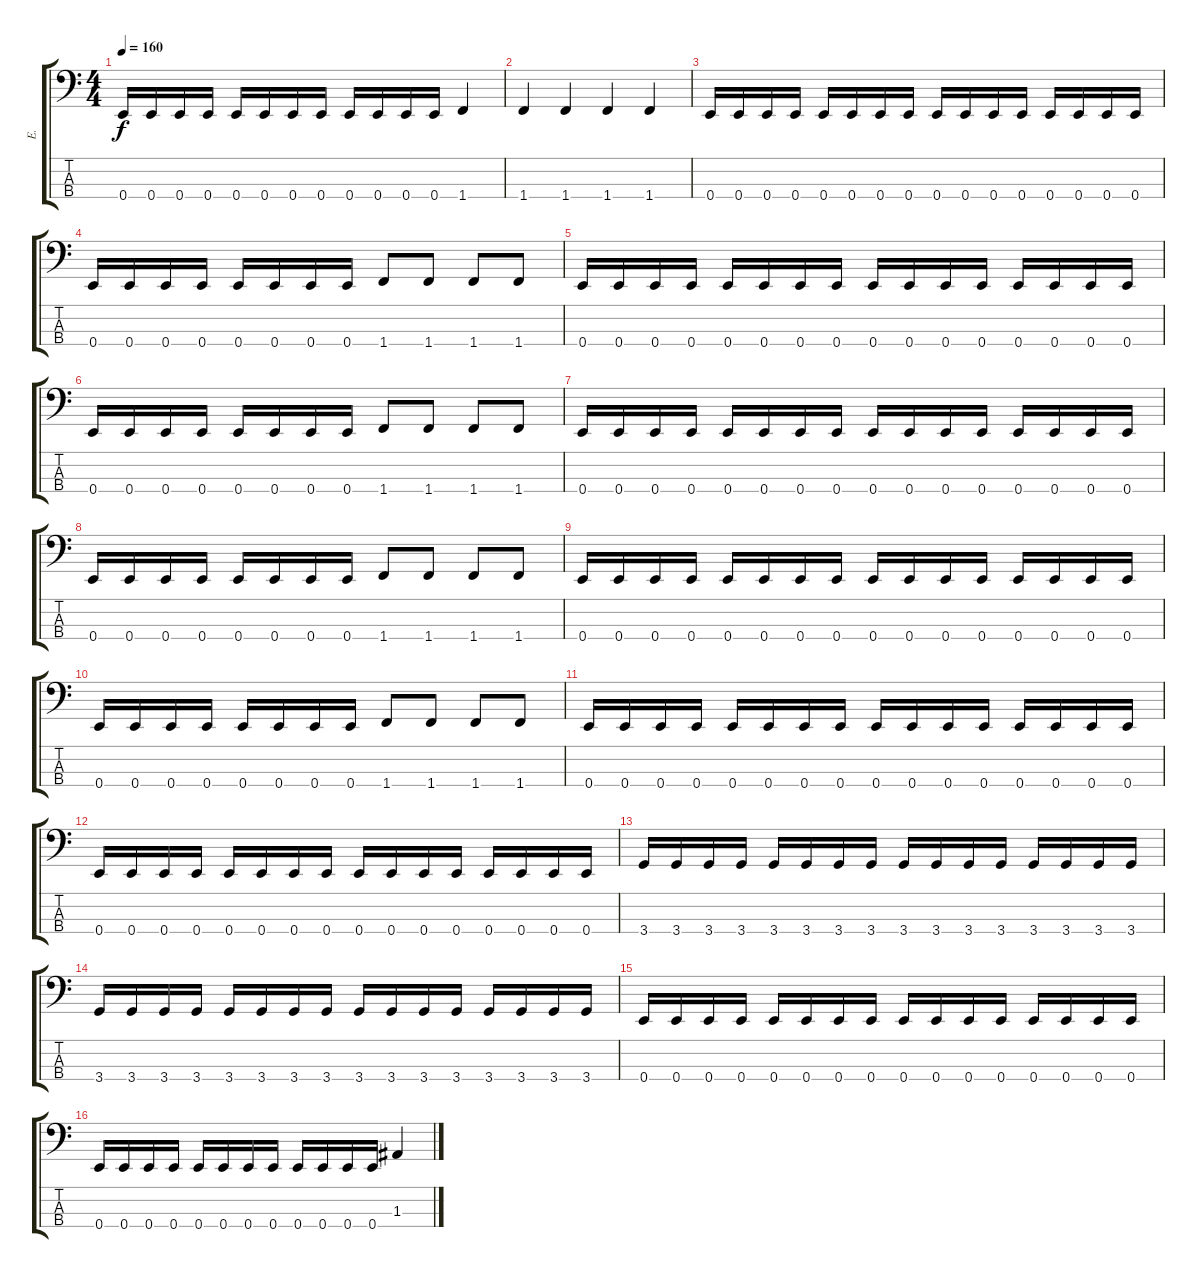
\track ("E." "E.") {instrument electricbassfinger}
\staff {score tabs}
\tuning (G2 D2 A1 E1) {hide}
\ts (4 4)
\tempo 160
\clef f4
\ks c
0.4.16{dy f} 0.4.16 0.4.16 0.4.16 0.4.16 0.4.16 0.4.16 0.4.16 0.4.16 0.4.16 0.4.16 0.4.16 1.4.4 |
1.4.4 1.4.4 1.4.4 1.4.4 |
0.4.16 0.4.16 0.4.16 0.4.16 0.4.16 0.4.16 0.4.16 0.4.16 0.4.16 0.4.16 0.4.16 0.4.16 0.4.16 0.4.16 0.4.16 0.4.16 |
0.4.16 0.4.16 0.4.16 0.4.16 0.4.16 0.4.16 0.4.16 0.4.16 1.4.8 1.4.8 1.4.8 1.4.8 |
0.4.16 0.4.16 0.4.16 0.4.16 0.4.16 0.4.16 0.4.16 0.4.16 0.4.16 0.4.16 0.4.16 0.4.16 0.4.16 0.4.16 0.4.16 0.4.16 |
0.4.16 0.4.16 0.4.16 0.4.16 0.4.16 0.4.16 0.4.16 0.4.16 1.4.8 1.4.8 1.4.8 1.4.8 |
0.4.16 0.4.16 0.4.16 0.4.16 0.4.16 0.4.16 0.4.16 0.4.16 0.4.16 0.4.16 0.4.16 0.4.16 0.4.16 0.4.16 0.4.16 0.4.16 |
0.4.16 0.4.16 0.4.16 0.4.16 0.4.16 0.4.16 0.4.16 0.4.16 1.4.8 1.4.8 1.4.8 1.4.8 |
0.4.16 0.4.16 0.4.16 0.4.16 0.4.16 0.4.16 0.4.16 0.4.16 0.4.16 0.4.16 0.4.16 0.4.16 0.4.16 0.4.16 0.4.16 0.4.16 |
0.4.16 0.4.16 0.4.16 0.4.16 0.4.16 0.4.16 0.4.16 0.4.16 1.4.8 1.4.8 1.4.8 1.4.8 |
0.4.16 0.4.16 0.4.16 0.4.16 0.4.16 0.4.16 0.4.16 0.4.16 0.4.16 0.4.16 0.4.16 0.4.16 0.4.16 0.4.16 0.4.16 0.4.16 |
0.4.16 0.4.16 0.4.16 0.4.16 0.4.16 0.4.16 0.4.16 0.4.16 0.4.16 0.4.16 0.4.16 0.4.16 0.4.16 0.4.16 0.4.16 0.4.16 |
3.4.16 3.4.16 3.4.16 3.4.16 3.4.16 3.4.16 3.4.16 3.4.16 3.4.16 3.4.16 3.4.16 3.4.16 3.4.16 3.4.16 3.4.16 3.4.16 |
3.4.16 3.4.16 3.4.16 3.4.16 3.4.16 3.4.16 3.4.16 3.4.16 3.4.16 3.4.16 3.4.16 3.4.16 3.4.16 3.4.16 3.4.16 3.4.16 |
0.4.16 0.4.16 0.4.16 0.4.16 0.4.16 0.4.16 0.4.16 0.4.16 0.4.16 0.4.16 0.4.16 0.4.16 0.4.16 0.4.16 0.4.16 0.4.16 |
0.4.16 0.4.16 0.4.16 0.4.16 0.4.16 0.4.16 0.4.16 0.4.16 0.4.16 0.4.16 0.4.16 0.4.16 1.3.4
